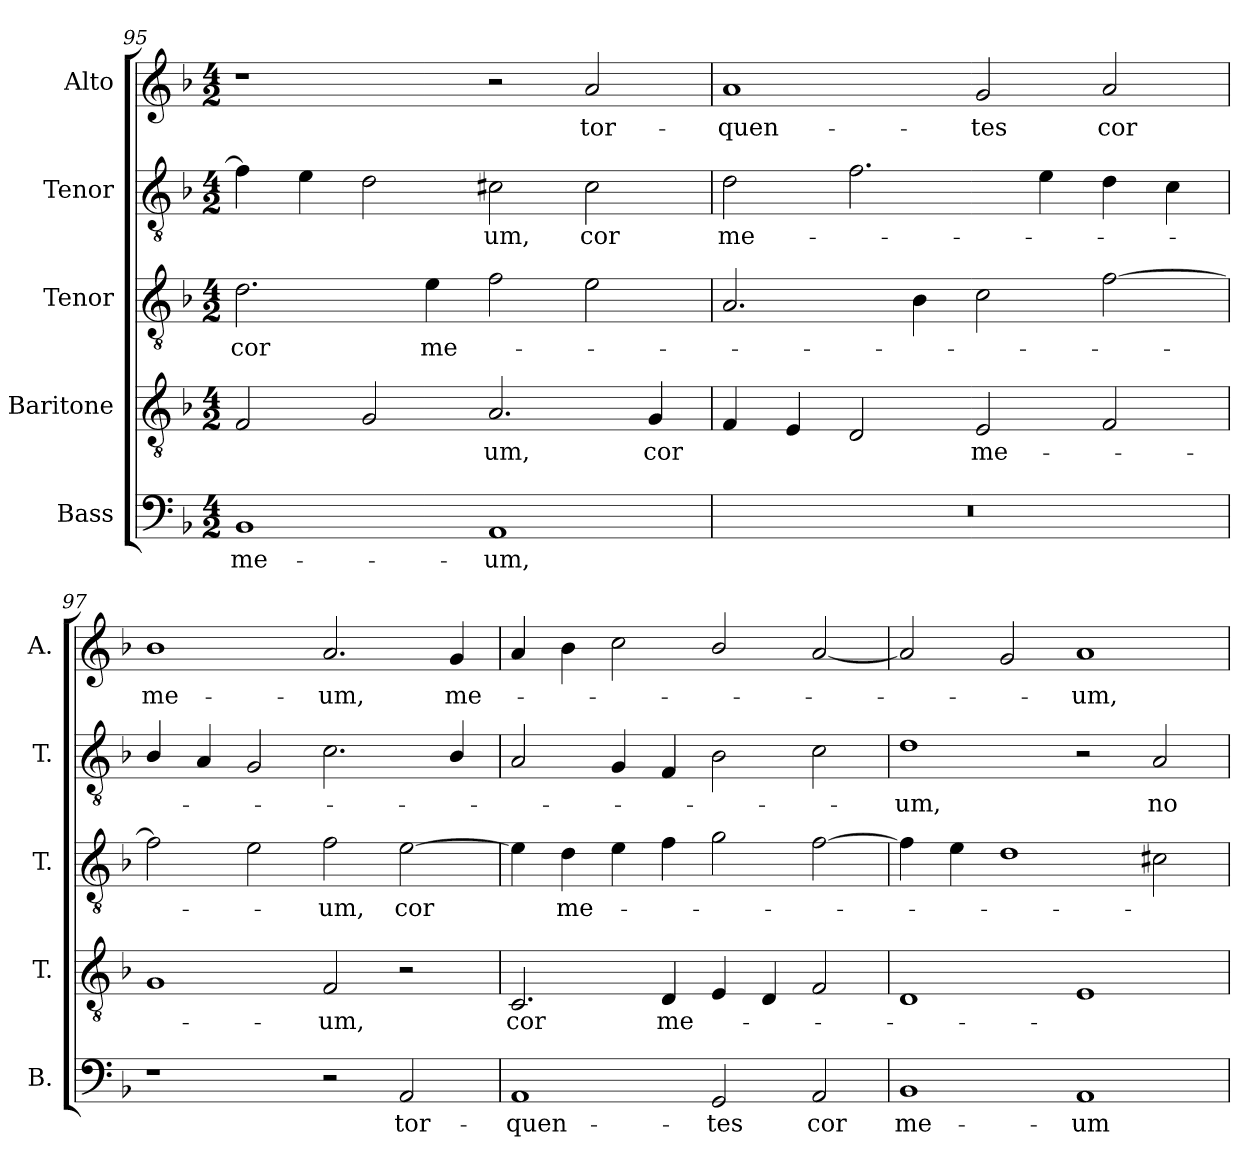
**kern	**text	**kern	**text	**kern	**text	**kern	**text	**kern	**text
*part5	*part5	*part4	*part4	*part3	*part3	*part2	*part2	*part1	*part1
*staff5	*staff5	*staff4	*staff4	*staff3	*staff3	*staff2	*staff2	*staff1	*staff1
*I"Bass	*	*I"Baritone	*	*I"Tenor	*	*I"Tenor	*	*I"Alto	*
*I'B.	*	*I'T.	*	*I'T.	*	*I'T.	*	*I'A.	*
!!LO:LB:g=z
*clefF4	*	*clefGv2	*	*clefGv2	*	*clefGv2	*	*clefG2	*
*	*	*ITrd7c12	*	*ITrd7c12	*	*ITrd7c12	*	*	*
*k[b-]	*	*k[b-]	*	*k[b-]	*	*k[b-]	*	*k[b-]	*
*F:	*	*F:	*	*F:	*	*F:	*	*F:	*
*M4/2	*	*M4/2	*	*M4/2	*	*M4/2	*	*M4/2	*
=95	=95	=95	=95	=95	=95	=95	=95	=95	=95
!	!LO:LY:b:color=#000000	!	!	!	!	!	!	!	!
!	!	!	!	!	!LO:LY:b:color=#000000	!	!	!	!
1BB-i	me-	2FFi/	.	2.Di\	cor	4Fi\]	.	1r	.
.	.	.	.	.	.	4Ei\	.	.	.
.	.	2GGi/	.	.	.	2Di\	.	.	.
!	!	!	!	!	!LO:LY:b:color=#000000	!	!	!	!
.	.	.	.	4Ei\	me-	.	.	.	.
!	!LO:LY:b:color=#000000	!	!	!	!	!	!	!	!
!	!	!	!LO:LY:b:color=#000000	!	!	!	!	!	!
!	!	!	!	!	!	!	!LO:LY:b:color=#000000	!	!
1AAi	-um,	2.AAi/	-um,	2Fi\	.	2C#Xi\	-um,	2r	.
!	!	!	!	!	!	!	!LO:LY:b:color=#000000	!	!
!	!	!	!	!	!	!	!	!	!LO:LY:b:color=#000000
.	.	.	.	2Ei\	.	2C#i\	cor	2ai/	tor-
!	!	!	!LO:LY:b:color=#000000	!	!	!	!	!	!
.	.	4GGi/	cor	.	.	.	.	.	.
=96	=96	=96	=96	=96	=96	=96	=96	=96	=96
!LO:N:vis=1	!	!	!	!	!	!	!	!	!
!	!	!	!	!	!	!	!LO:LY:b:color=#000000	!	!
!	!	!	!	!	!	!	!	!	!LO:LY:b:color=#000000
0r	.	4FFi/	.	2.AAi/	.	2Di\	me-	1ai	-quen-
.	.	4EEi/	.	.	.	.	.	.	.
.	.	2DDi/	.	.	.	2.Fi\	.	.	.
.	.	.	.	4BB-i\	.	.	.	.	.
!	!	!	!LO:LY:b:color=#000000	!	!	!	!	!	!
!	!	!	!	!	!	!	!	!	!LO:LY:b:color=#000000
.	.	2EEi/	me-	2Ci\	.	.	.	2gi/	-tes
.	.	.	.	.	.	4Ei\	.	.	.
!	!	!	!	!	!	!	!	!	!LO:LY:b:color=#000000
.	.	2FFi/	.	[2Fi\	.	4Di\	.	2ai/	cor
.	.	.	.	.	.	4Ci\	.	.	.
=97	=97	=97	=97	=97	=97	=97	=97	=97	=97
!	!	!	!	!	!	!	!	!	!LO:LY:b:color=#000000
1r	.	1GGi	.	2Fi\]	.	4BB-i/	.	1b-i	me-
.	.	.	.	.	.	4AAi/	.	.	.
.	.	.	.	2Ei\	.	2GGi/	.	.	.
!	!	!	!LO:LY:b:color=#000000	!	!	!	!	!	!
!	!	!	!	!	!LO:LY:b:color=#000000	!	!	!	!
!	!	!	!	!	!	!	!	!	!LO:LY:b:color=#000000
2r	.	2FFi/	-um,	2Fi\	-um,	2.Ci\	.	2.ai/	-um,
!	!LO:LY:b:color=#000000	!	!	!	!	!	!	!	!
!	!	!	!	!	!LO:LY:b:color=#000000	!	!	!	!
2AAi/	tor-	2r	.	[2Ei\	cor	.	.	.	.
!	!	!	!	!	!	!	!	!	!LO:LY:b:color=#000000
.	.	.	.	.	.	4BB-i/	.	4gi/	me-
=98	=98	=98	=98	=98	=98	=98	=98	=98	=98
!	!LO:LY:b:color=#000000	!	!	!	!	!	!	!	!
!	!	!	!LO:LY:b:color=#000000	!	!	!	!	!	!
1AAi	-quen-	2.CCi/	cor	4Ei\]	.	2AAi/	.	4ai/	.
!	!	!	!	!	!LO:LY:b:color=#000000	!	!	!	!
.	.	.	.	4Di\	me-	.	.	4b-i\	.
.	.	.	.	4Ei\	.	4GGi/	.	2cci\	.
!	!	!	!LO:LY:b:color=#000000	!	!	!	!	!	!
.	.	4DDi/	me-	4Fi\	.	4FFi/	.	.	.
!	!LO:LY:b:color=#000000	!	!	!	!	!	!	!	!
2GGi/	-tes	4EEi/	.	2Gi\	.	2BB-i\	.	2b-i/	.
.	.	4DDi/	.	.	.	.	.	.	.
!	!LO:LY:b:color=#000000	!	!	!	!	!	!	!	!
2AAi/	cor	2FFi/	.	[2Fi\	.	2Ci\	.	[2ai/	.
=99	=99	=99	=99	=99	=99	=99	=99	=99	=99
!	!LO:LY:b:color=#000000	!	!	!	!	!	!	!	!
!	!	!	!	!	!	!	!LO:LY:b:color=#000000	!	!
1BB-i	me-	1DDi	.	4Fi\]	.	1Di	-um,	2ai/]	.
.	.	.	.	4Ei\	.	.	.	.	.
.	.	.	.	1Di	.	.	.	2gi/	.
!	!LO:LY:b:color=#000000	!	!	!	!	!	!	!	!
!	!	!	!	!	!	!	!	!	!LO:LY:b:color=#000000
1AAi	-um	1EEi	.	.	.	2r	.	1ai	-um,
!	!	!	!	!	!	!	!LO:LY:b:color=#000000	!	!
.	.	.	.	2C#Xi\	.	2AAi/	no-	.	.
=	=	=	=	=	=	=	=	=	=
*-	*-	*-	*-	*-	*-	*-	*-	*-	*-
